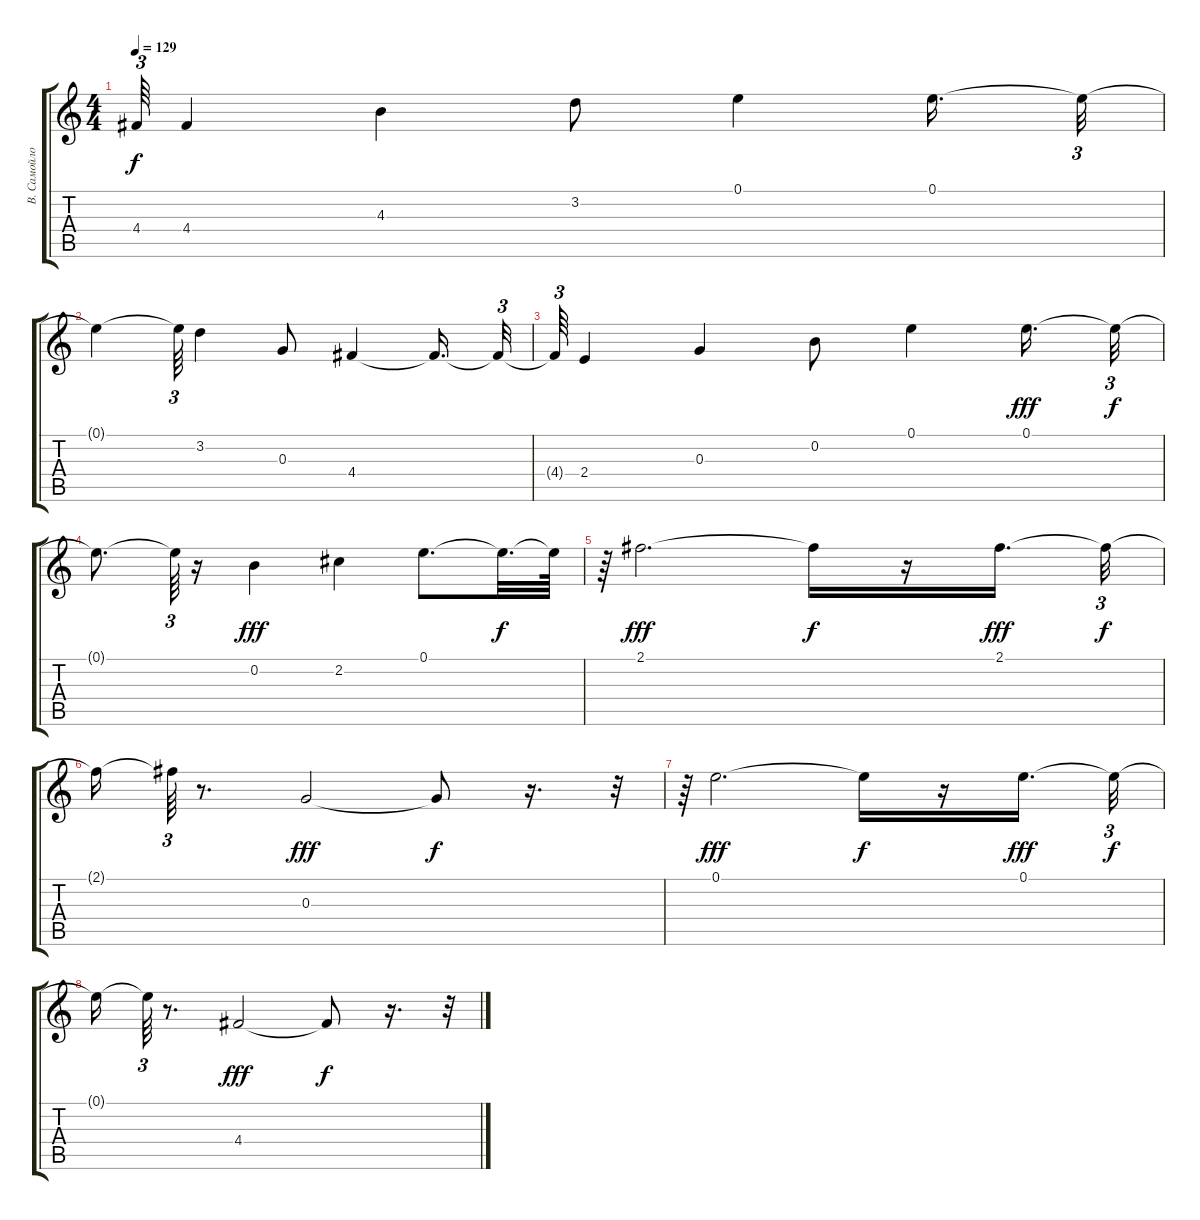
\track ("В. Самойлов" "В. Самойло") {instrument electricguitarjazz}
\staff {score tabs}
\tuning (E4 B3 G3 D3 A2 E2) {hide}
\ts (4 4)
\tempo 129
\clef g2
\ks c
4.4{t}.64{tu (3 2) dy f} 4.4.4 4.3.4 3.2.8 0.1.4 0.1.16{d} 0.1{t}.32{tu (3 2)} |
0.1{t}.4 0.1{t}.64{tu (3 2)} 3.2.4 0.3.8 4.4.4 4.4{t}.16{d} 4.4{t}.32{tu (3 2)} |
4.4{t}.64{tu (3 2)} 2.4.4 0.3.4 0.2.8 0.1.4 0.1.16{d dy fff} 0.1{t}.32{tu (3 2) dy f} |
0.1{t}.8{d volume 16 balance 11 instrument overdrivenguitar} 0.1{t}.64{tu (3 2)} r.16 0.2.4{dy fff} 2.2.4 0.1.8{d} 0.1{t}.32{d dy f} 0.1{t}.64 |
r.64{tu (3 2)} 2.1.2{d dy fff} 2.1{t}.16{dy f} r.16 2.1.16{d dy fff} 2.1{t}.32{tu (3 2) dy f} |
2.1{t}.16 2.1{t}.64{tu (3 2)} r.8{d} 0.3.2{dy fff} 0.3{t}.8{dy f} r.16{d} r.32{tu (3 2)} |
r.64{tu (3 2)} 0.1.2{d dy fff} 0.1{t}.16{dy f} r.16 0.1.16{d dy fff} 0.1{t}.32{tu (3 2) dy f} |
0.1{t}.16 0.1{t}.64{tu (3 2)} r.8{d} 4.4.2{dy fff} 4.4{t}.8{dy f} r.16{d} r.32{tu (3 2)}
